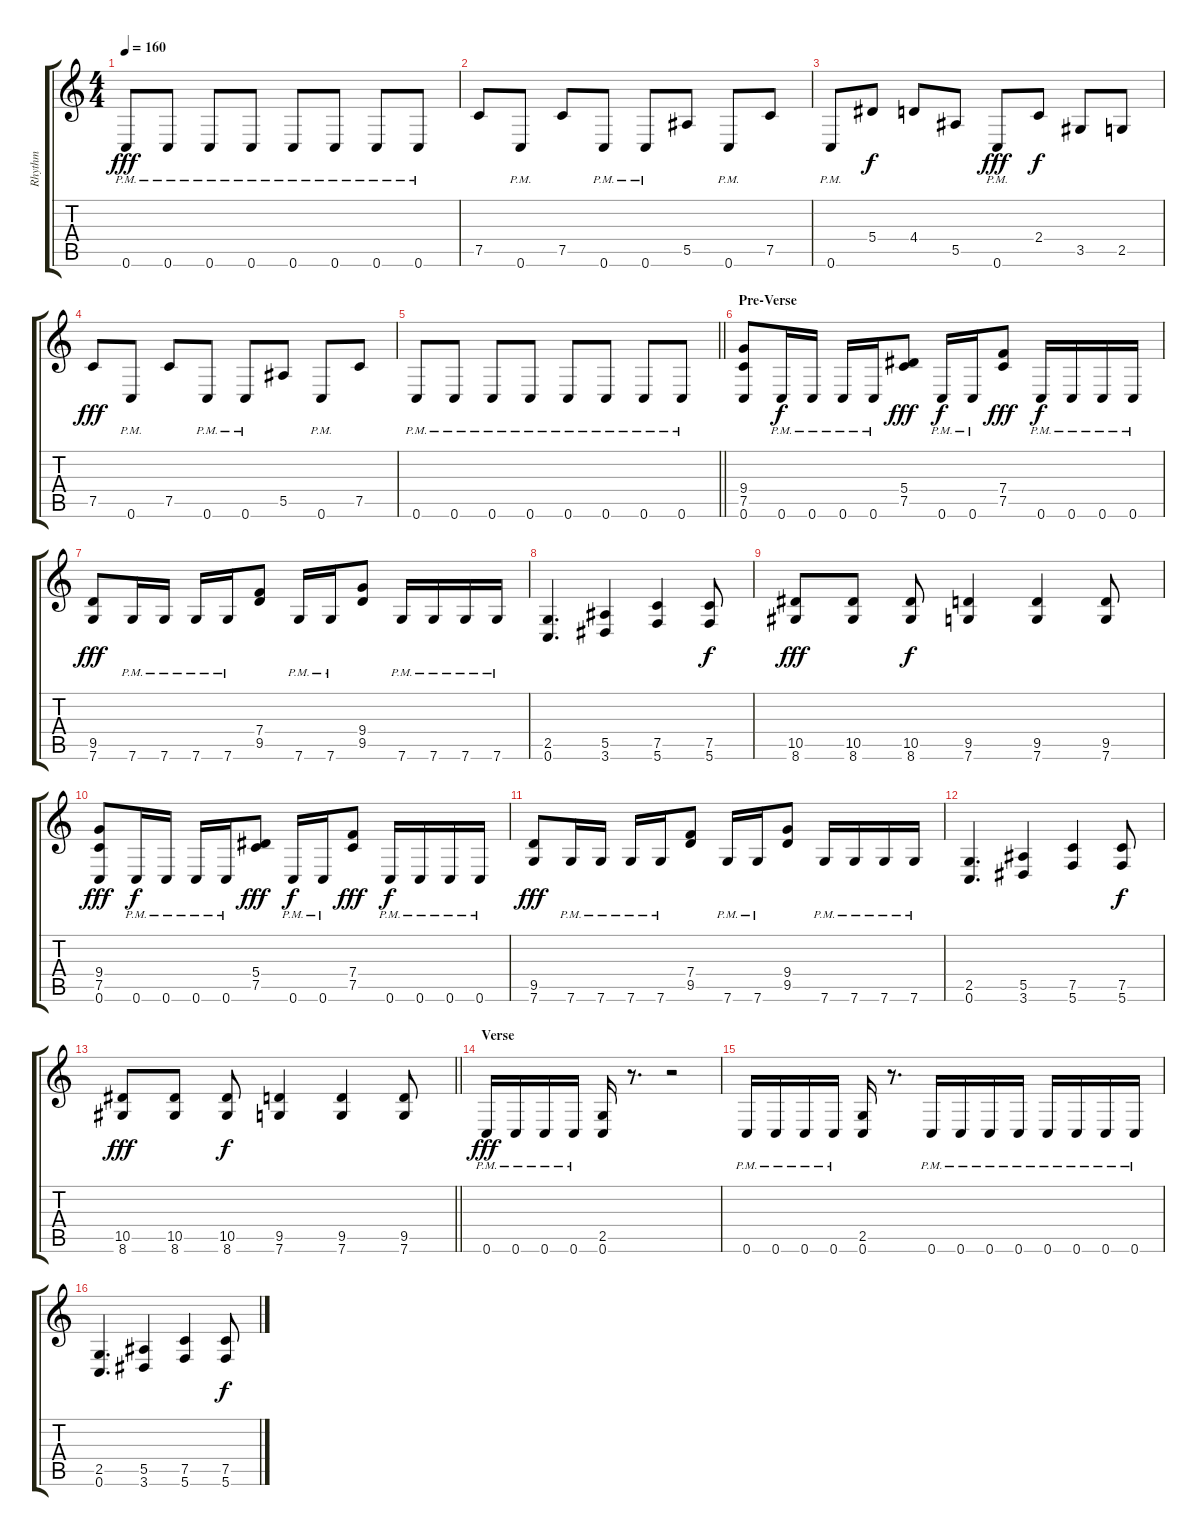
\track ("Rhythm" "Rhythm") {instrument distortionguitar}
\staff {score tabs}
\tuning (C4 G3 Eb3 Bb2 F2 C2) {hide}
\ts (4 4)
\tempo 160
\clef g2
\ks c
0.6{pm}.8{dy fff} 0.6{pm}.8 0.6{pm}.8 0.6{pm}.8 0.6{pm}.8 0.6{pm}.8 0.6{pm}.8 0.6{pm}.8 |
7.5.8 0.6{pm}.8 7.5.8 0.6{pm}.8 0.6{pm}.8 5.5.8 0.6{pm}.8 7.5.8 |
0.6{pm}.8 5.4.8{dy f} 4.4.8 5.5.8 0.6{pm}.8{dy fff} 2.4.8{dy f} 3.5.8 2.5.8 |
7.5.8{dy fff} 0.6{pm}.8 7.5.8 0.6{pm}.8 0.6{pm}.8 5.5.8 0.6{pm}.8 7.5.8 |
\barLineRight lightlight
0.6{pm}.8 0.6{pm}.8 0.6{pm}.8 0.6{pm}.8 0.6{pm}.8 0.6{pm}.8 0.6{pm}.8 0.6{pm}.8 |
\section ("" "Pre-Verse")
(9.4 7.5 0.6).8 0.6{pm}.16{dy f} 0.6{pm}.16 0.6{pm}.16 0.6{pm}.16 (5.4 7.5).8{dy fff} 0.6{pm}.16{dy f} 0.6{pm}.16 (7.4 7.5).8{dy fff} 0.6{pm}.16{dy f} 0.6{pm}.16 0.6{pm}.16 0.6{pm}.16 |
(9.5 7.6).8{dy fff} 7.6{pm}.16 7.6{pm}.16 7.6{pm}.16 7.6{pm}.16 (7.4 9.5).8 7.6{pm}.16 7.6{pm}.16 (9.4 9.5).8 7.6{pm}.16 7.6{pm}.16 7.6{pm}.16 7.6{pm}.16 |
(2.5 0.6).4{d} (5.5 3.6).4 (7.5 5.6).4 (7.5 5.6).8{dy f} |
(10.5 8.6).8{dy fff} (10.5 8.6).8 (10.5 8.6).8{dy f} (9.5 7.6).4 (9.5 7.6).4 (9.5 7.6).8 |
(9.4 7.5 0.6).8{dy fff} 0.6{pm}.16{dy f} 0.6{pm}.16 0.6{pm}.16 0.6{pm}.16 (5.4 7.5).8{dy fff} 0.6{pm}.16{dy f} 0.6{pm}.16 (7.4 7.5).8{dy fff} 0.6{pm}.16{dy f} 0.6{pm}.16 0.6{pm}.16 0.6{pm}.16 |
(9.5 7.6).8{dy fff} 7.6{pm}.16 7.6{pm}.16 7.6{pm}.16 7.6{pm}.16 (7.4 9.5).8 7.6{pm}.16 7.6{pm}.16 (9.4 9.5).8 7.6{pm}.16 7.6{pm}.16 7.6{pm}.16 7.6{pm}.16 |
(2.5 0.6).4{d} (5.5 3.6).4 (7.5 5.6).4 (7.5 5.6).8{dy f} |
\barLineRight lightlight
(10.5 8.6).8{dy fff} (10.5 8.6).8 (10.5 8.6).8{dy f} (9.5 7.6).4 (9.5 7.6).4 (9.5 7.6).8 |
\section ("" "Verse")
0.6{pm}.16{dy fff} 0.6{pm}.16 0.6{pm}.16 0.6{pm}.16 (2.5 0.6).16 r.8{d} r.2 |
0.6{pm}.16 0.6{pm}.16 0.6{pm}.16 0.6{pm}.16 (2.5 0.6).16 r.8{d} 0.6{pm}.16 0.6{pm}.16 0.6{pm}.16 0.6{pm}.16 0.6{pm}.16 0.6{pm}.16 0.6{pm}.16 0.6{pm}.16 |
(2.5 0.6).4{d} (5.5 3.6).4 (7.5 5.6).4 (7.5 5.6).8{dy f}
